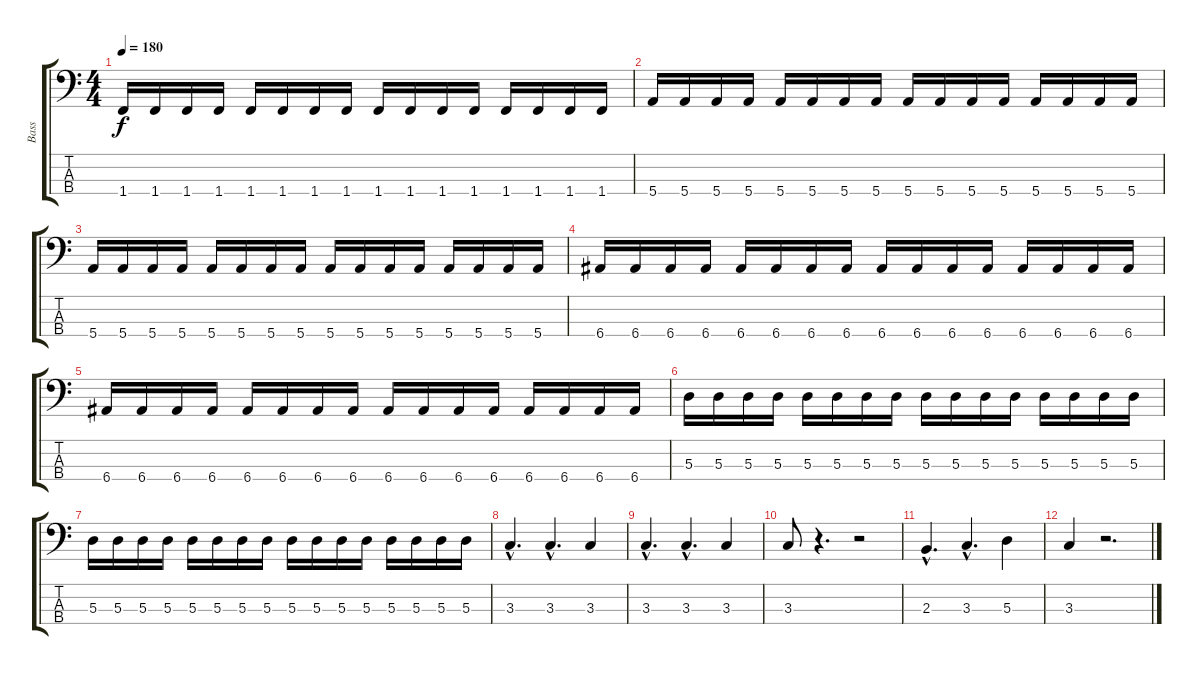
\track ("Bass" "Bass") {instrument electricbassfinger}
\staff {score tabs}
\tuning (G2 D2 A1 E1) {hide}
\ts (4 4)
\tempo 180
\clef f4
\ks c
1.4.16{dy f} 1.4.16 1.4.16 1.4.16 1.4.16 1.4.16 1.4.16 1.4.16 1.4.16 1.4.16 1.4.16 1.4.16 1.4.16 1.4.16 1.4.16 1.4.16 |
5.4.16 5.4.16 5.4.16 5.4.16 5.4.16 5.4.16 5.4.16 5.4.16 5.4.16 5.4.16 5.4.16 5.4.16 5.4.16 5.4.16 5.4.16 5.4.16 |
5.4.16 5.4.16 5.4.16 5.4.16 5.4.16 5.4.16 5.4.16 5.4.16 5.4.16 5.4.16 5.4.16 5.4.16 5.4.16 5.4.16 5.4.16 5.4.16 |
6.4.16 6.4.16 6.4.16 6.4.16 6.4.16 6.4.16 6.4.16 6.4.16 6.4.16 6.4.16 6.4.16 6.4.16 6.4.16 6.4.16 6.4.16 6.4.16 |
6.4.16 6.4.16 6.4.16 6.4.16 6.4.16 6.4.16 6.4.16 6.4.16 6.4.16 6.4.16 6.4.16 6.4.16 6.4.16 6.4.16 6.4.16 6.4.16 |
5.3.16 5.3.16 5.3.16 5.3.16 5.3.16 5.3.16 5.3.16 5.3.16 5.3.16 5.3.16 5.3.16 5.3.16 5.3.16 5.3.16 5.3.16 5.3.16 |
5.3.16 5.3.16 5.3.16 5.3.16 5.3.16 5.3.16 5.3.16 5.3.16 5.3.16 5.3.16 5.3.16 5.3.16 5.3.16 5.3.16 5.3.16 5.3.16 |
3.3{hac}.4{d} 3.3{hac}.4{d} 3.3.4 |
3.3{hac}.4{d} 3.3{hac}.4{d} 3.3.4 |
3.3.8 r.4{d} r.2 |
2.3{hac}.4{d} 3.3{hac}.4{d} 5.3.4 |
3.3.4 r.2{d}
